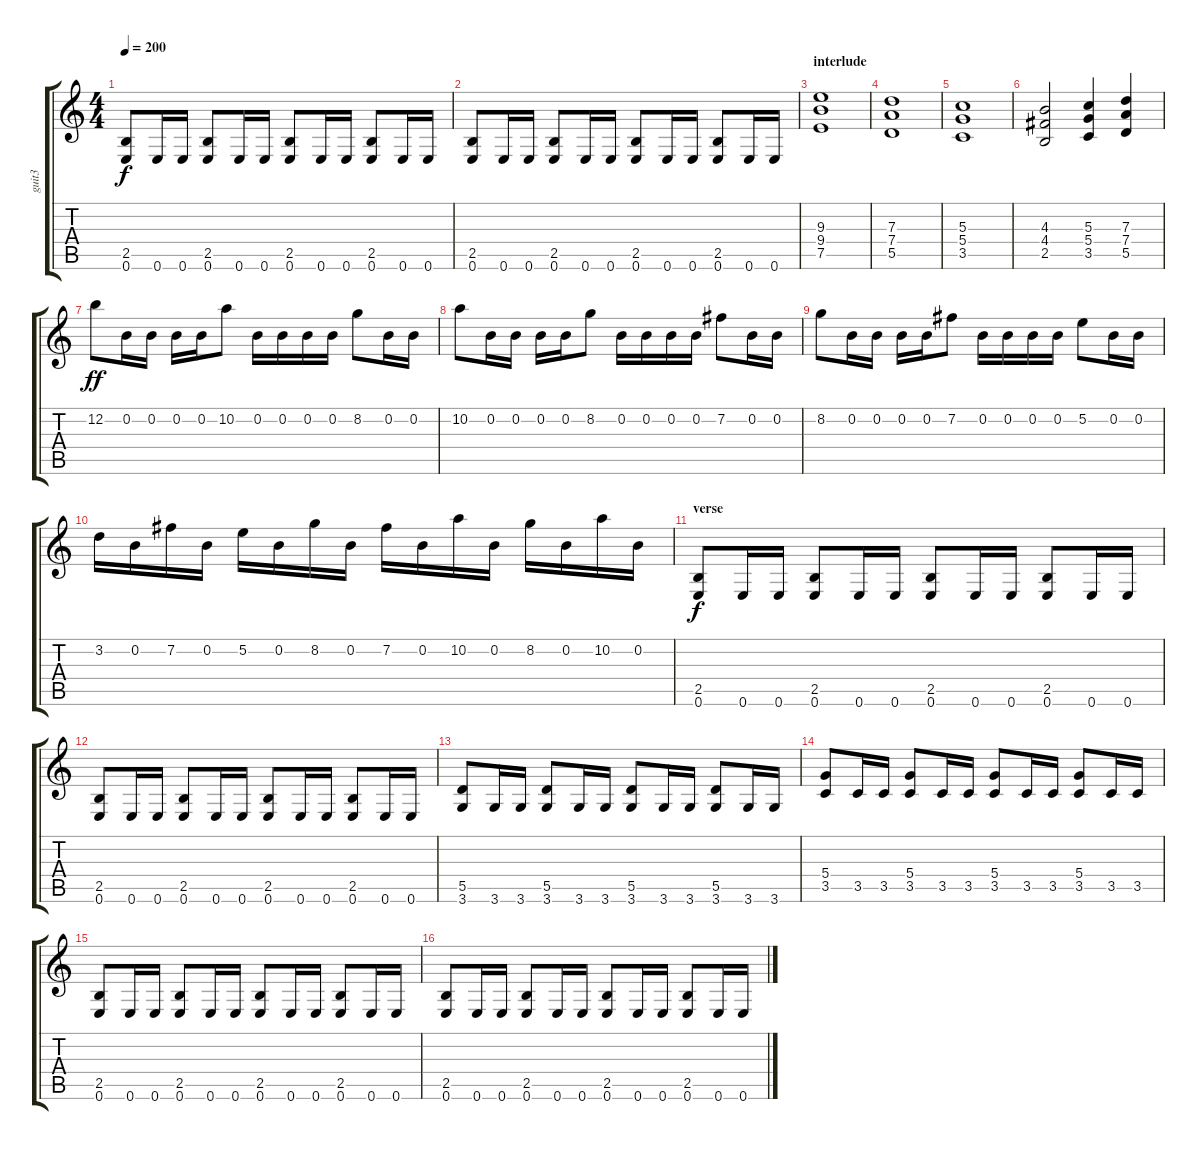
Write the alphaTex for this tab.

\track ("guit3" "guit3") {instrument distortionguitar}
\staff {score tabs}
\tuning (E4 B3 G3 D3 A2 E2) {hide}
\ts (4 4)
\tempo 200
\clef g2
\ks c
(2.5 0.6).8{dy f} 0.6.16 0.6.16 (2.5 0.6).8 0.6.16 0.6.16 (2.5 0.6).8 0.6.16 0.6.16 (2.5 0.6).8 0.6.16 0.6.16 |
(2.5 0.6).8 0.6.16 0.6.16 (2.5 0.6).8 0.6.16 0.6.16 (2.5 0.6).8 0.6.16 0.6.16 (2.5 0.6).8 0.6.16 0.6.16 |
\section ("" "interlude")
(9.3 9.4 7.5).1 |
(7.3 7.4 5.5).1 |
(5.3 5.4 3.5).1 |
(4.3 4.4 2.5).2 (5.3 5.4 3.5).4 (7.3 7.4 5.5).4 |
12.2.8{dy ff} 0.2.16 0.2.16 0.2.16 0.2.16 10.2.8 0.2.16 0.2.16 0.2.16 0.2.16 8.2.8 0.2.16 0.2.16 |
10.2.8 0.2.16 0.2.16 0.2.16 0.2.16 8.2.8 0.2.16 0.2.16 0.2.16 0.2.16 7.2.8 0.2.16 0.2.16 |
8.2.8 0.2.16 0.2.16 0.2.16 0.2.16 7.2.8 0.2.16 0.2.16 0.2.16 0.2.16 5.2.8 0.2.16 0.2.16 |
3.2.16 0.2.16 7.2.16 0.2.16 5.2.16 0.2.16 8.2.16 0.2.16 7.2.16 0.2.16 10.2.16 0.2.16 8.2.16 0.2.16 10.2.16 0.2.16 |
\section ("" "verse")
(2.5 0.6).8{dy f} 0.6.16 0.6.16 (2.5 0.6).8 0.6.16 0.6.16 (2.5 0.6).8 0.6.16 0.6.16 (2.5 0.6).8 0.6.16 0.6.16 |
(2.5 0.6).8 0.6.16 0.6.16 (2.5 0.6).8 0.6.16 0.6.16 (2.5 0.6).8 0.6.16 0.6.16 (2.5 0.6).8 0.6.16 0.6.16 |
(5.5 3.6).8 3.6.16 3.6.16 (5.5 3.6).8 3.6.16 3.6.16 (5.5 3.6).8 3.6.16 3.6.16 (5.5 3.6).8 3.6.16 3.6.16 |
(5.4 3.5).8 3.5.16 3.5.16 (5.4 3.5).8 3.5.16 3.5.16 (5.4 3.5).8 3.5.16 3.5.16 (5.4 3.5).8 3.5.16 3.5.16 |
(2.5 0.6).8 0.6.16 0.6.16 (2.5 0.6).8 0.6.16 0.6.16 (2.5 0.6).8 0.6.16 0.6.16 (2.5 0.6).8 0.6.16 0.6.16 |
(2.5 0.6).8 0.6.16 0.6.16 (2.5 0.6).8 0.6.16 0.6.16 (2.5 0.6).8 0.6.16 0.6.16 (2.5 0.6).8 0.6.16 0.6.16
